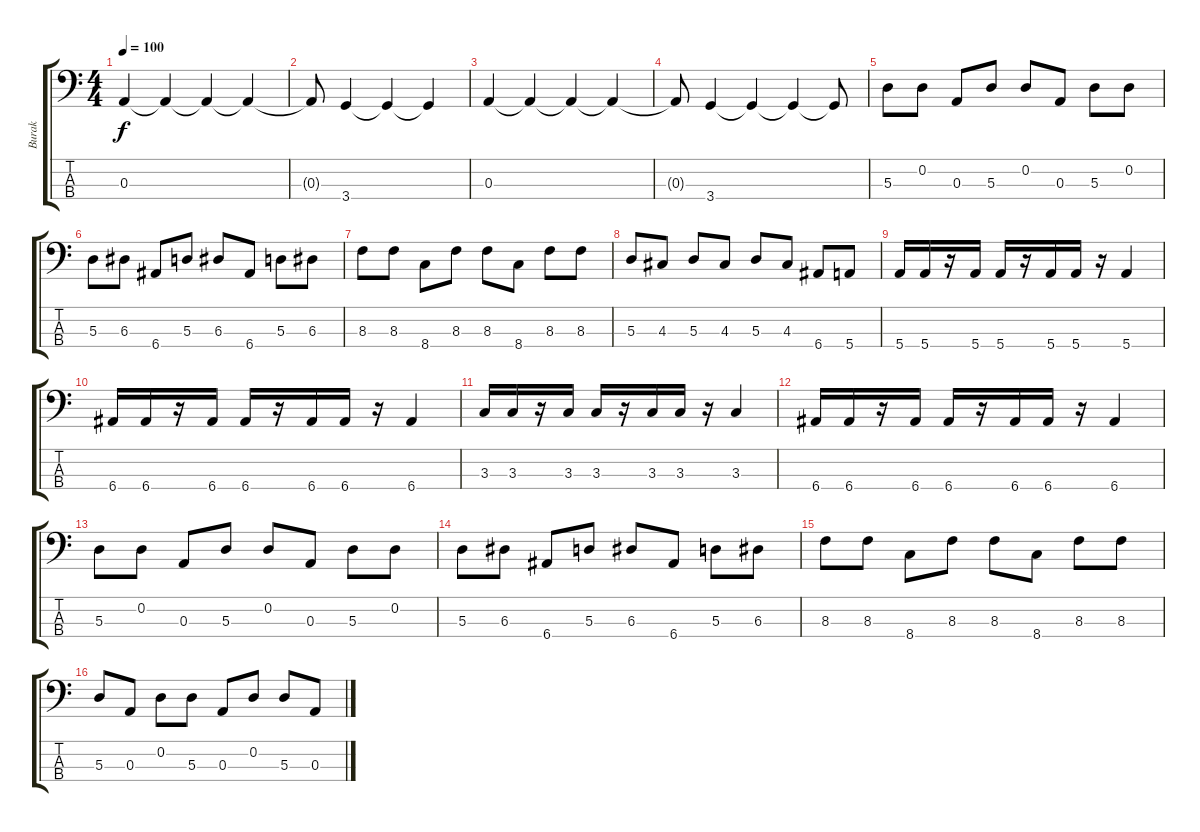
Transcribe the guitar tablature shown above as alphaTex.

\track ("Burak" "Burak") {instrument electricbassfinger bank 1}
\staff {score tabs}
\tuning (G2 D2 A1 E1) {hide}
\ts (4 4)
\tempo 100
\clef f4
\ks c
0.3.4{dy f} 0.3{t}.4 0.3{t}.4 0.3{t}.4 |
0.3{t}.8 3.4.4 3.4{t}.4 3.4{t}.4 |
0.3.4 0.3{t}.4 0.3{t}.4 0.3{t}.4 |
0.3{t}.8 3.4.4 3.4{t}.4 3.4{t}.4 3.4{t}.8 |
5.3.8 0.2.8 0.3.8 5.3.8 0.2.8 0.3.8 5.3.8 0.2.8 |
5.3.8 6.3.8 6.4.8 5.3.8 6.3.8 6.4.8 5.3.8 6.3.8 |
8.3.8 8.3.8 8.4.8 8.3.8 8.3.8 8.4.8 8.3.8 8.3.8 |
5.3.8 4.3.8 5.3.8 4.3.8 5.3.8 4.3.8 6.4.8 5.4.8 |
5.4.16 5.4.16 r.16 5.4.16 5.4.16 r.16 5.4.16 5.4.16 r.16 5.4.4 |
6.4.16 6.4.16 r.16 6.4.16 6.4.16 r.16 6.4.16 6.4.16 r.16 6.4.4 |
3.3.16 3.3.16 r.16 3.3.16 3.3.16 r.16 3.3.16 3.3.16 r.16 3.3.4 |
6.4.16 6.4.16 r.16 6.4.16 6.4.16 r.16 6.4.16 6.4.16 r.16 6.4.4 |
5.3.8 0.2.8 0.3.8 5.3.8 0.2.8 0.3.8 5.3.8 0.2.8 |
5.3.8 6.3.8 6.4.8 5.3.8 6.3.8 6.4.8 5.3.8 6.3.8 |
8.3.8 8.3.8 8.4.8 8.3.8 8.3.8 8.4.8 8.3.8 8.3.8 |
5.3.8 0.3.8 0.2.8 5.3.8 0.3.8 0.2.8 5.3.8 0.3.8
